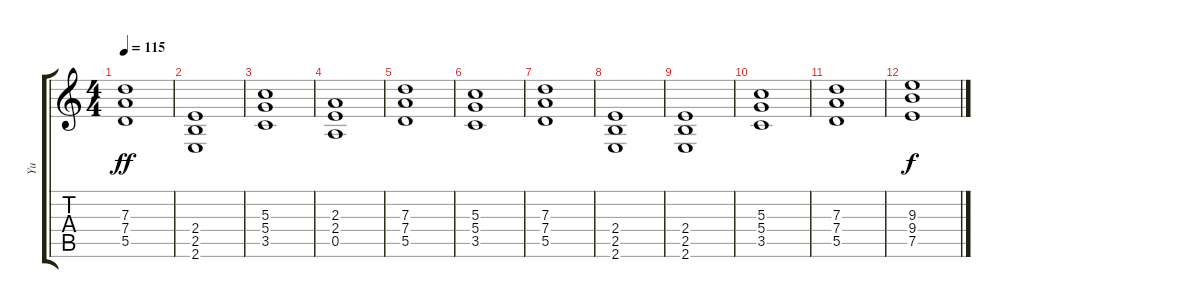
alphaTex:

\track ("Yu" "Yu") {instrument overdrivenguitar}
\staff {score tabs}
\tuning (E4 B3 G3 D3 A2 D2) {hide}
\ts (4 4)
\tempo 115
\clef g2
\ks c
(7.3 7.4 5.5).1{dy ff} |
(2.4 2.5 2.6).1 |
(5.3 5.4 3.5).1 |
(2.3 2.4 0.5).1 |
(7.3 7.4 5.5).1 |
(5.3 5.4 3.5).1 |
(7.3 7.4 5.5).1 |
(2.4 2.5 2.6).1 |
(2.4 2.5 2.6).1 |
(5.3 5.4 3.5).1 |
(7.3 7.4 5.5).1 |
(9.3 9.4 7.5).1{dy f volume 0}
